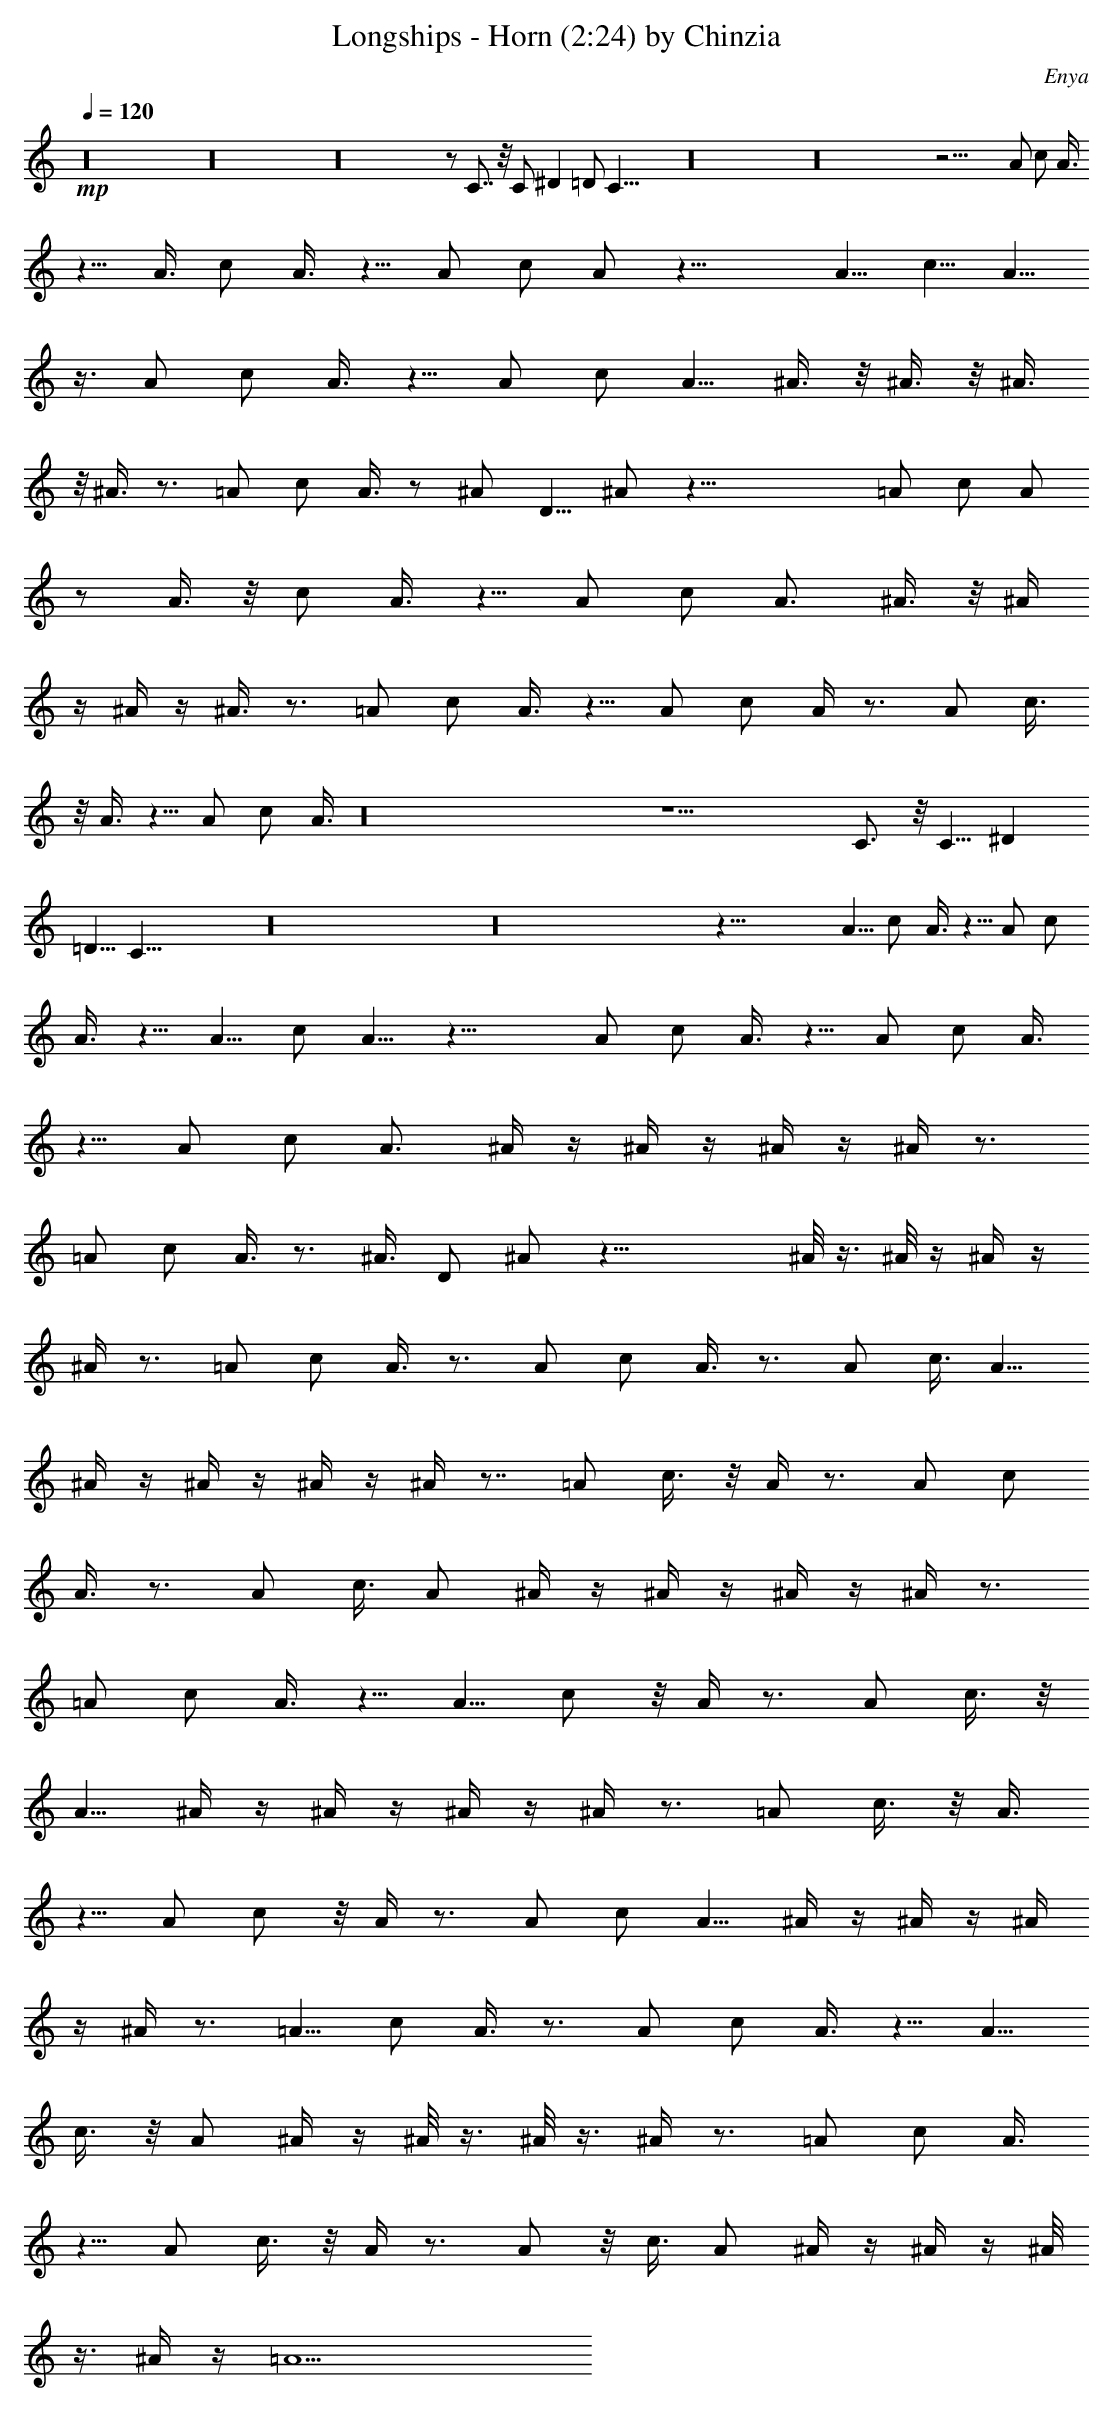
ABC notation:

X:1
T:Longships - Horn (2:24) by Chinzia
C:Enya
L:1/4
Q:120
K:C
+mp+
z16 z16 z16 z/2 C7/8 z/8 C/2 ^D =D/2 C45/8 z16 z16 z29/4 A/2 c/2 A3/8
z5/8 A3/8 c/2 A3/8 z5/8 A/2 c/2 A/2 z21/8 [A5/8z/2] [c5/8z/2] A5/8
z3/8 A/2 c/2 A3/8 z5/8 A/2 c/2 [A5/8z/2] ^A3/8 z/8 ^A3/8 z/8 ^A3/8
z/8 ^A3/8 z3/4 =A/2 c/2 A3/8 z/2 ^A/2 D5/8 ^A/2 z53/8 =A/2 c/2 A/2
z/2 A3/8 z/8 c/2 A3/8 z5/8 A/2 [c/2z3/8] [A3/4z5/8] ^A3/8 z/8 ^A/4
z/4 ^A/4 z/4 ^A3/8 z3/4 =A/2 c/2 A3/8 z5/8 A/2 c/2 A/4 z3/4 A/2 c3/8
z/8 A3/8 z5/8 A/2 c/2 A3/8 z16 z15/2 C3/4 z/8 C5/8 [^Dz7/8]
[=D5/8z/2] C45/8 z16 z16 z59/8 [A5/8z/2] c/2 A3/8 z5/8 [A/2z3/8] c/2
A3/8 z5/8 [A5/8z/2] c/2 A5/8 z21/8 A/2 c/2 A3/8 z5/8 A/2 c/2 A3/8
z5/8 A/2 [c/2z3/8] [A3/4z5/8] ^A/4 z/4 ^A/4 z/4 ^A/4 z/4 ^A/4 z3/4
=A/2 c/2 A3/8 z3/4 ^A3/8 D/2 ^A/2 z33/8 ^A/8 z3/8 ^A/8 z/4 ^A/4 z/4
^A/4 z3/4 =A/2 c/2 A3/8 z3/4 A/2 c/2 A3/8 z3/4 A/2 c3/8 [A5/8z/2]
^A/4 z/4 ^A/4 z/4 ^A/4 z/4 ^A/4 z7/8 =A/2 c3/8 z/8 A/4 z3/4 A/2 c/2
A3/8 z3/4 A/2 c3/8 A/2 ^A/4 z/4 ^A/4 z/4 ^A/4 z/4 ^A/4 z3/4
[=A/2z3/8] c/2 A3/8 z5/8 [A5/8z/2] c/2 z/8 A/4 z3/4 A/2 c3/8 z/8
[A5/8z/2] ^A/4 z/4 ^A/4 z/4 ^A/4 z/4 ^A/4 z3/4 =A/2 c3/8 z/8 A3/8
z5/8 A/2 c/2 z/8 A/4 z3/4 A/2 c/2 [A5/8z/2] ^A/4 z/4 ^A/4 z/4 ^A/4
z/4 ^A/4 z3/4 [=A5/8z/2] c/2 A3/8 z3/4 A/2 c/2 A3/8 z5/8 [A5/8z/2]
c3/8 z/8 A/2 ^A/4 z/4 ^A/8 z3/8 ^A/8 z3/8 ^A/4 z3/4 =A/2 c/2 A3/8
z5/8 A/2 c3/8 z/8 A/4 z3/4 A/2 z/8 c3/8 A/2 ^A/4 z/4 ^A/4 z/4 ^A/8
z3/8 ^A/4 z/4 =A9/2
